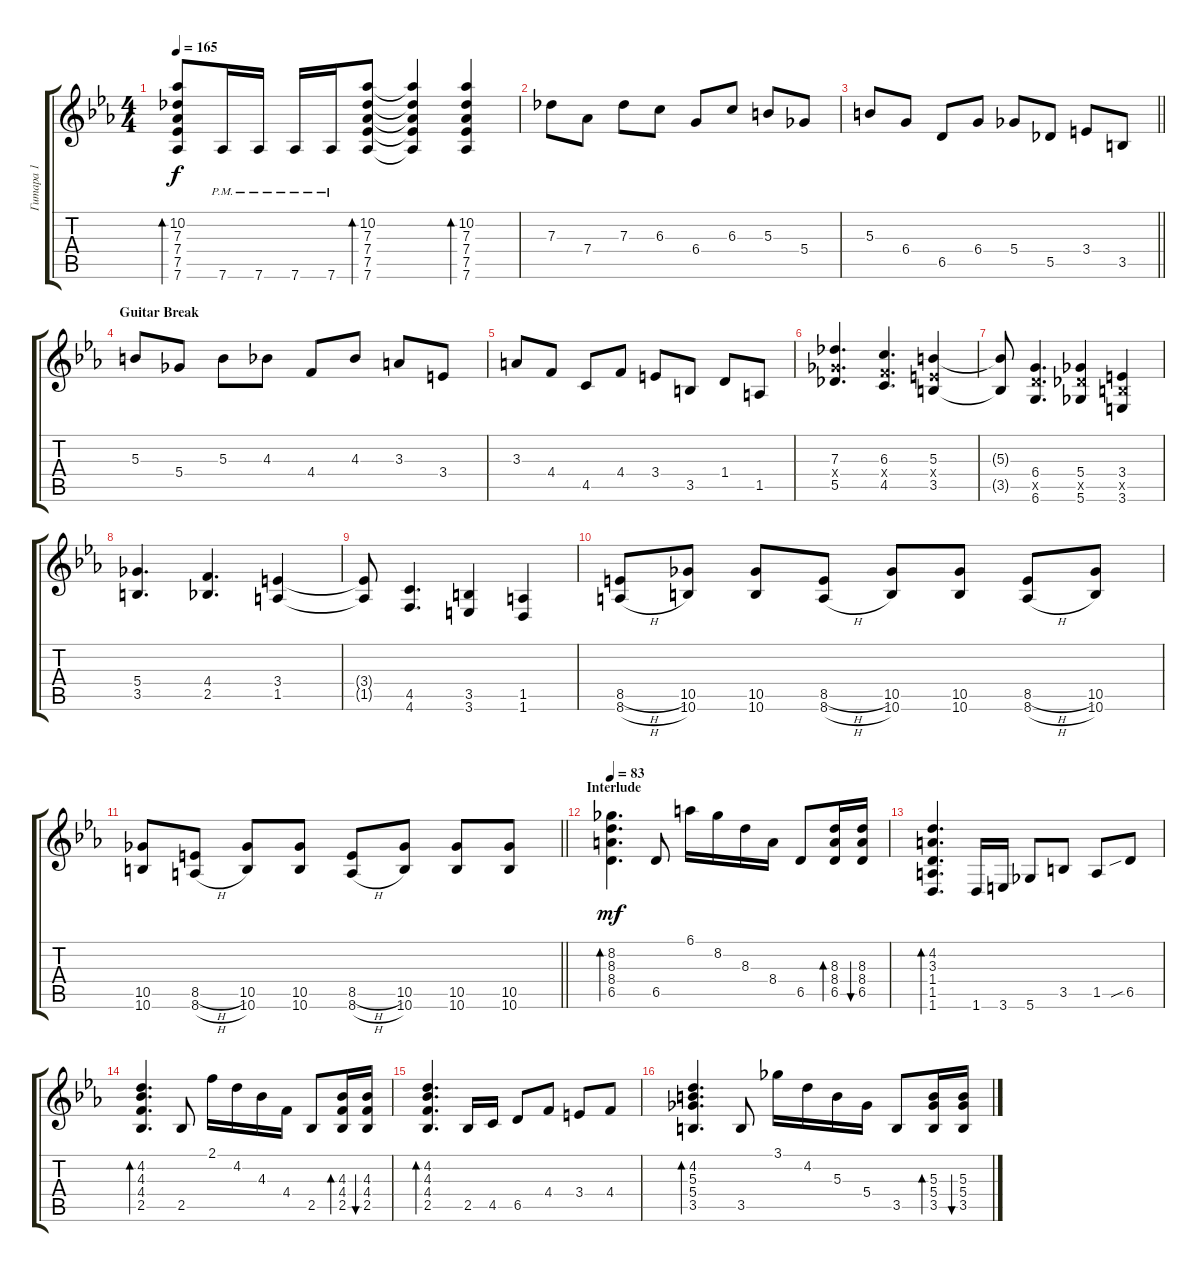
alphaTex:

\track ("Гитара 1" "Гитара 1") {instrument distortionguitar}
\staff {score tabs}
\tuning (Eb4 Bb3 Gb3 Db3 Ab2 Db2) {hide}
\ts (4 4)
\tempo 165
\clef g2
\ks cminor
(10.2 7.3 7.4 7.5 7.6).8{bd 60 dy f} 7.6{pm}.16 7.6{pm}.16 7.6{pm}.16 7.6{pm}.16 (10.2 7.3 7.4 7.5 7.6).8{bd 60} (10.2{t} 7.3{t} 7.4{t} 7.5{t} 7.6{t}).4 (10.2 7.3 7.4 7.5 7.6).4{bd 60} |
7.3.8{volume 8} 7.4.8 7.3.8 6.3.8 6.4.8 6.3.8 5.3.8 5.4.8 |
\barLineRight lightlight
5.3.8 6.4.8 6.5.8 6.4.8 5.4.8 5.5.8 3.4.8 3.5.8 |
\section ("" "Guitar Break")
5.3.8 5.4.8 5.3.8 4.3.8 4.4.8 4.3.8 3.3.8 3.4.8 |
3.3.8 4.4.8 4.5.8 4.4.8 3.4.8 3.5.8 1.4.8 1.5.8 |
(7.3 5.4{x} 5.5).4{d} (6.3 4.4{x} 4.5).4{d} (5.3 3.4{x} 3.5).4 |
(5.3{t} 3.5{t}).8 (6.4 6.5{x} 6.6).4{d} (5.4 5.5{x} 5.6).4 (3.4 3.5{x} 3.6).4 |
(5.4 3.5).4{d} (4.4 2.5).4{d} (3.4 1.5).4 |
(3.4{t} 1.5{t}).8 (4.5 4.6).4{d} (3.5 3.6).4 (1.5 1.6).4 |
(8.5{h} 8.6{h}).8 (10.5 10.6).8 (10.5 10.6).8 (8.5{h} 8.6{h}).8 (10.5 10.6).8 (10.5 10.6).8 (8.5{h} 8.6{h}).8 (10.5 10.6).8 |
\barLineRight lightlight
(10.5 10.6).8 (8.5{h} 8.6{h}).8 (10.5 10.6).8 (10.5 10.6).8 (8.5{h} 8.6{h}).8 (10.5 10.6).8 (10.5 10.6).8 (10.5 10.6).8 |
\section ("" "Interlude")
\tempo 83
(8.2 8.3 8.4 6.5).4{d bd 240 dy mf} 6.5.8 6.1.16 8.2.16 8.3.16 8.4.16 6.5.8 (8.3 8.4 6.5).16{bd 60} (8.3 8.4 6.5).16{bu 60} |
(4.2 3.3 1.4 1.5 1.6).4{d bd 240} 1.6.16 3.6.16 5.6.8 3.5.8 1.5.8 6.5{sib}.8 |
(4.2 4.3 4.4 2.5).4{d bd 240} 2.5.8 2.1.16 4.2.16 4.3.16 4.4.16 2.5.8 (4.3 4.4 2.5).16{bd 60} (4.3 4.4 2.5).16{bu 60} |
(4.2 4.3 4.4 2.5).4{d bd 240} 2.5.16 4.5.16 6.5.8 4.4.8 3.4.8 4.4.8 |
(4.2 5.3 5.4 3.5).4{d bd 240} 3.5.8 3.1.16 4.2.16 5.3.16 5.4.16 3.5.8 (5.3 5.4 3.5).16{bd 60} (5.3 5.4 3.5).16{bu 60}
